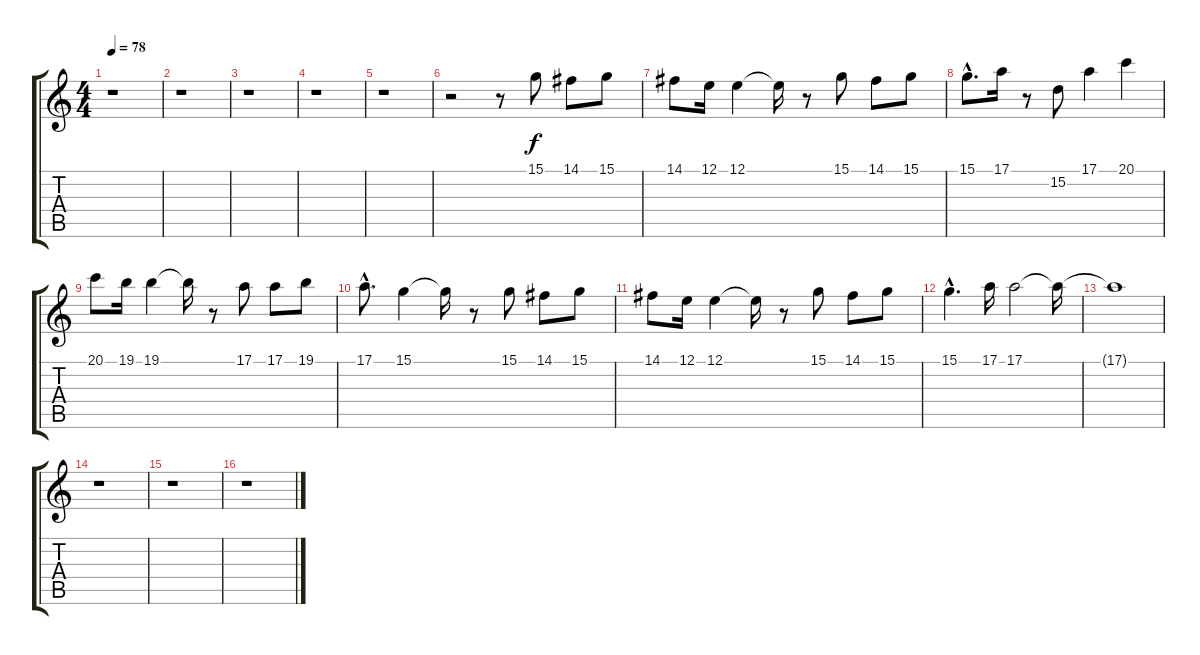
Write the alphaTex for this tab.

\track "" {instrument reedorgan}
\staff {score tabs}
\tuning (E4 B3 G3 D3 A2 E2) {hide}
\ts (4 4)
\tempo 78
\clef g2
\ks c
r.1{dy f} |
r.1 |
r.1 |
r.1 |
r.1 |
r.2 r.8 15.1.8 14.1.8 15.1.8 |
14.1.8 12.1.16 12.1.4 12.1{t}.16 r.8 15.1.8 14.1.8 15.1.8 |
15.1{hac}.8{d} 17.1.16 r.8 15.2.8 17.1.4 20.1.4 |
20.1.8 19.1.16 19.1.4 19.1{t}.16 r.8 17.1.8 17.1.8 19.1.8 |
17.1{hac}.8{d} 15.1.4 15.1{t}.16 r.8 15.1.8 14.1.8 15.1.8 |
14.1.8 12.1.16 12.1.4 12.1{t}.16 r.8 15.1.8 14.1.8 15.1.8 |
15.1{hac}.4{d} 17.1.16 17.1.2 17.1{t}.16 |
17.1{t}.1 |
r.1 |
r.1 |
r.1
